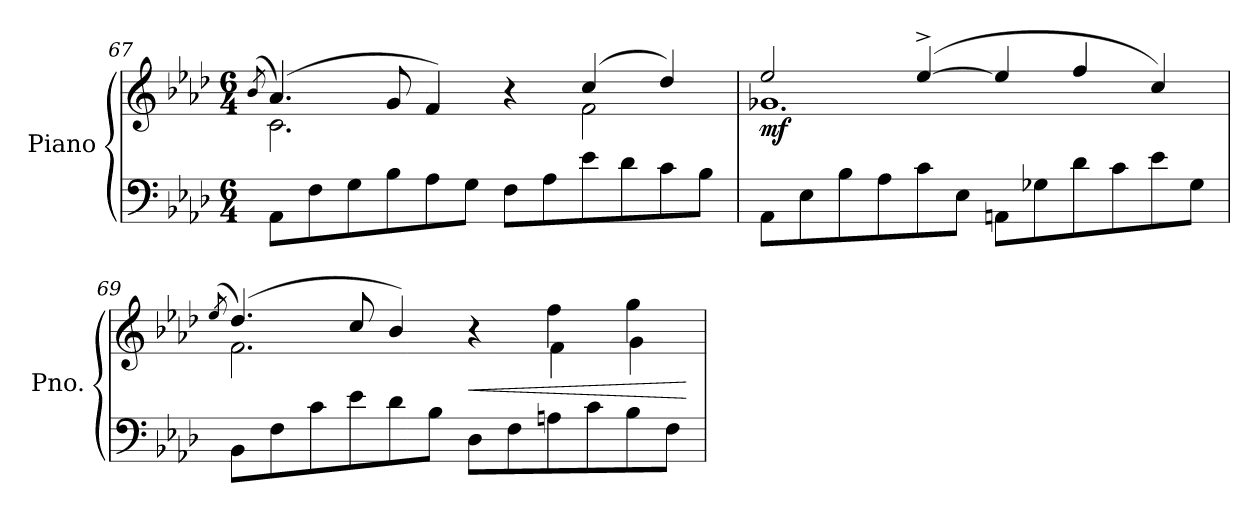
**kern	**kern	**dynam
*part1	*part1	*part1
*staff2	*staff1	*staff1/2
*I"Piano	*	*
*I'Pno.	*	*
!!LO:LB:g=z
*clefF4	*clefG2	*
*k[b-e-a-d-]	*k[b-e-a-d-]	*
*M6/4	*M6/4	*
=67	=67	=67
.	(>8qb-/	.
*	*^	*
8AA-\L	(>4.a-/)	2.c\	.
8F\	.	.	.
8G\	.	.	.
8B-\	8g/	.	.
8A-\	4f/)	.	.
8G\J	.	.	.
8F\L	4r	4rffyy	.
8A-\	.	.	.
8e-\	(>4cc/	2f\	.
8d-\	.	.	.
8c\	4dd-/)	.	.
8B-\J	.	.	.
=68	=68	=68	=68
!	!	!	!LO:DY:b
8AA-\L	2ee-/	1.g-X	mf
8E-\	.	.	.
8B-\	.	.	.
8A-\	.	.	.
8c\	([4ee-^/	.	.
8E-\J	.	.	.
8AAn\L	4ee-/]	.	.
8G-X\	.	.	.
8d-\	4ff/	.	.
8c\	.	.	.
8e-\	4cc/)	.	.
8G-\J	.	.	.
=69	=69	=69	=69
.	(>8qee-/	.	.
8BB-\L	(>4.dd-/)	2.f\	.
8F\	.	.	.
8c\	.	.	.
8e-\	8cc/	.	.
8d-\	4b-/)	.	.
8B-\J	.	.	.
*	*MM150	*	*
!	!	!	!LO:HP:b
8D-\L	4r	4rffyy	<
8F\	.	.	.
8An\	4ff\	4f\	.
8c\	.	.	.
8B-\	4gg\	4g\	.
8F\J	.	.	.
*	*v	*v	*
.	.	[
=	=	=
*-	*-	*-
